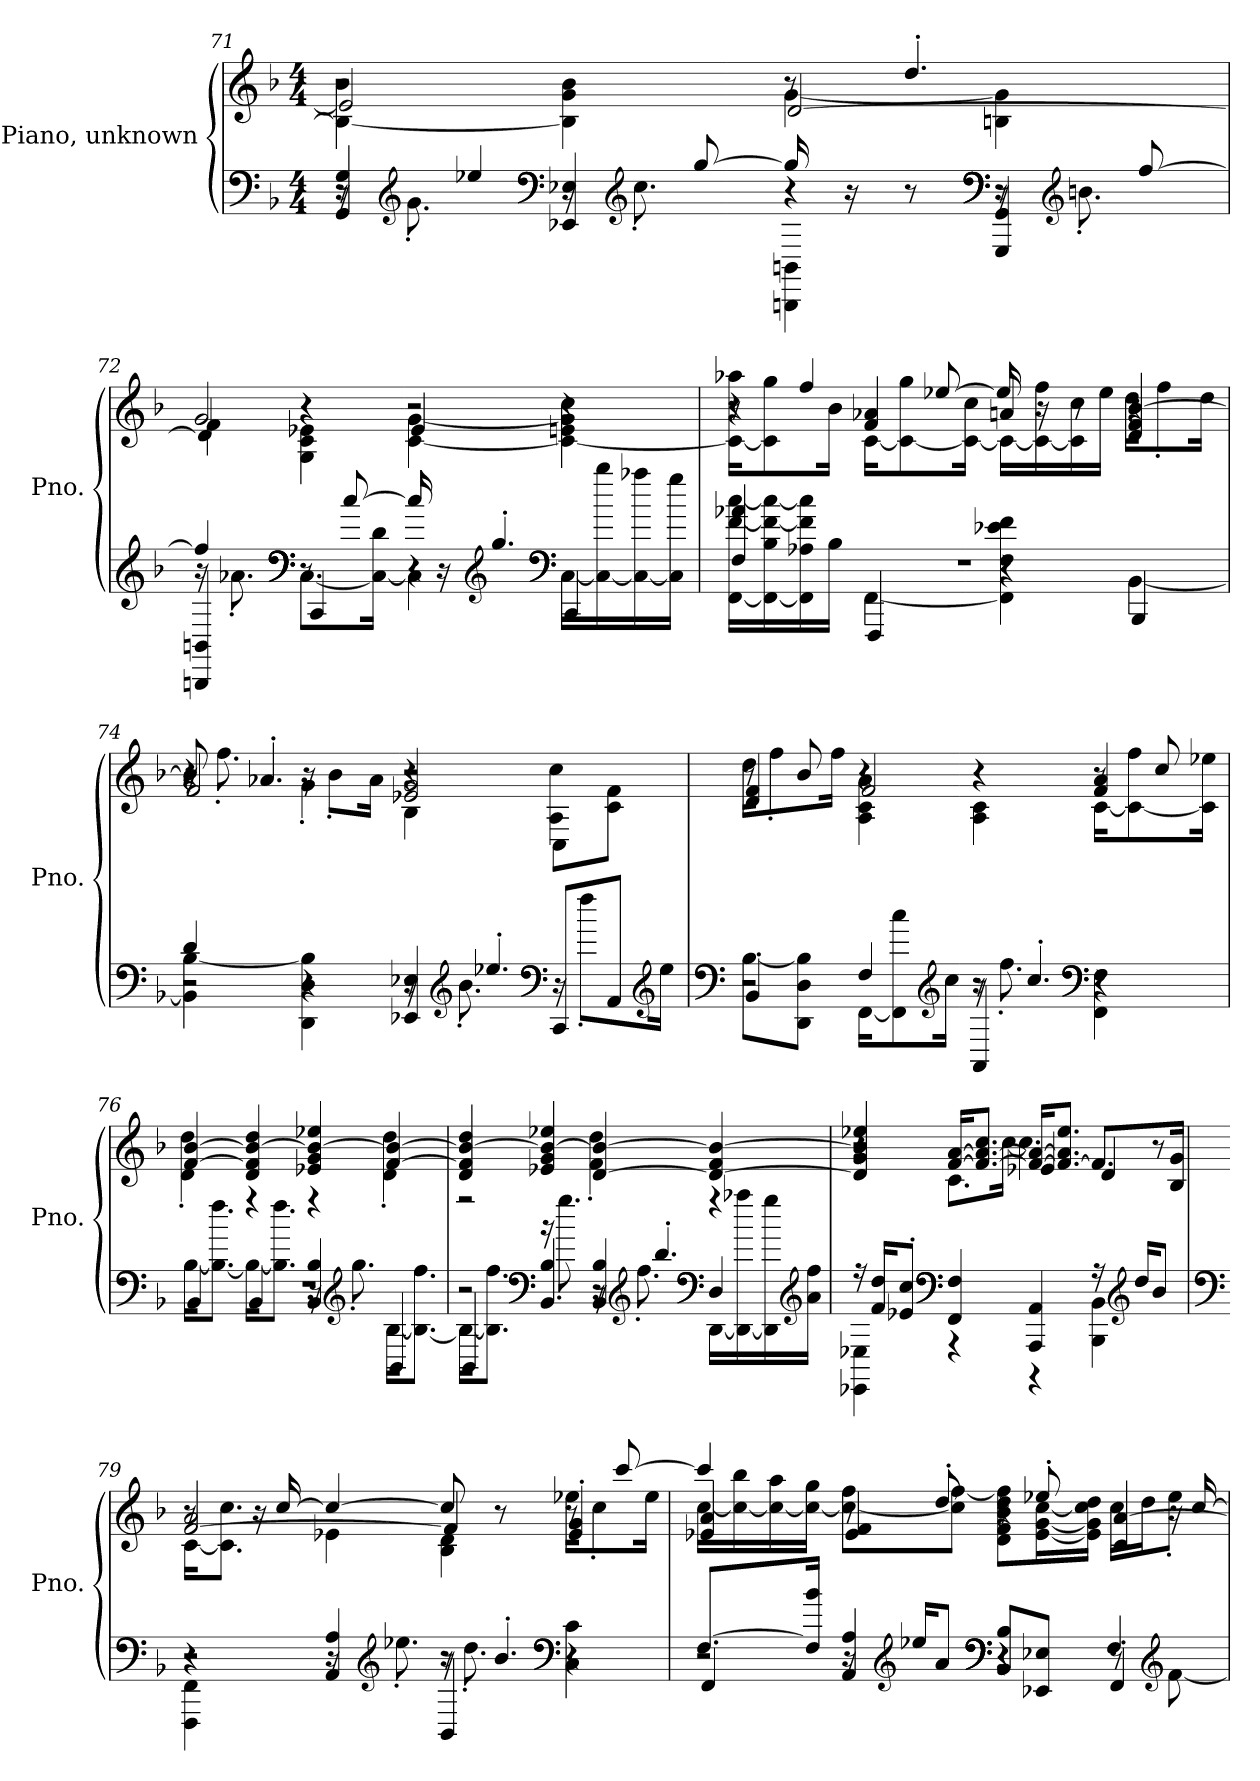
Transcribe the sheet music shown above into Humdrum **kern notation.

**kern	**kern
*part1	*part1
*staff2	*staff1
*I"Piano, unknown	*
*I'Pno.	*
!!LO:LB:g=z
*clefF4	*clefG2
*k[b-]	*k[b-]
*M4/4	*M4/4
=71	=71
*^	*^
*	*^	*	*^
8r	16r	4GG/ 4G/	2r	4B-\_ 4b-\	2e-/]
*clefG2	*	*	*	*	*
.	8.g'\	.	.	.	.
4ee-X/	.	.	.	.	.
*clefF4	*	*	*	*	*
.	16r	4EE-X/ 4E-X/	.	4B-\] 4g\ 4b-\	.
*clefG2	*	*	*	*	*
.	8.cc'\	.	.	.	.
[8gg/	.	.	.	.	.
16gg/]	4BBBn\ 4BBn\	4r	8r	[4g\	[2d/
16r	.	.	.	.	.
8r	.	.	4.dd'/	.	.
*clefF4	*	*	*	*	*
8r	16r	4GGG/ 4GG/	.	4Bn\ 4g\]	.
*clefG2	*	*	*	*	*
.	8.bn'\	.	.	.	.
[8ff/	.	.	.	.	.
!!LO:LB:g=z	!!	!!
=72	=72	=72	=72	=72	=72
4ff/]	16r	4BBBn/ 4BBn/	2g/	4f\	4d/]
.	8.a-X'\	.	.	.	.
*clefF4	*	*	*	*	*
8r	[8.C\L	4CC/	.	4G\ 4c\ 4e-X\	4r
[8cc/	.	.	.	.	.
.	16C\_ 16d\Jk	.	.	.	.
16cc/]	4C\]	4r	2r	[4c\ [4g\	4e-/
16r	.	.	.	.	.
*clefG2	*	*	*	*	*
4.gg'/	.	.	.	.	.
*clefF4	*	*	*	*	*
.	[16C\LL	4CC/	.	4c\_ 4en\ 4g\] 4cc\	4r
.	16C\_ 16bb-\	.	.	.	.
.	16C\_ 16aa-X\	.	.	.	.
.	16C\] 16gg\JJ	.	.	.	.
!!LO:LB:g=z	!!	!!
=73	=73	=73	=73	=73	=73
1r	[16FF\ [16f\ [16cc\LL	4F/ 4a-X/	4r	16c\_ 16aa-X\KL	8r
.	16FF\_ 16B-\ 16f\_ 16cc\_	.	.	8c\] 8gg\	.
.	16FF\] 16A-X\ 16f\] 16cc\]	.	.	.	4ff/
.	16B-\JJ	.	.	16b-\Jk	.
.	[4FF\	4FFF/	4f/ 4a-X/	[16c\KL	.
.	.	.	.	8c\_ 8gg\	.
.	.	.	.	.	[8ee-X/
.	.	.	.	16c\_ 16cc\Jk	.
.	4FF\] 4F\ 4e-X\ 4f\	4r	4an/	16c\LL_	16ee-/]
.	.	.	.	16c\_ 16ff\	16r
.	.	.	.	16c\] 16cc\	8r
.	.	.	.	16ee-\JJ	.
.	[4BB-\	4BBB-/	4d/ 4f/ [4b-/	16dd\KL	4r
.	.	.	.	8ff'\	.
.	.	.	.	16dd\Jk	.
=74	=74	=74	=74	=74	=74
*	*	*	*	*	*^
2r	4BB-\] [4B-\	4d/	8b-/]	16r	2f/	4r
.	.	.	.	8.ff'\	.	.
.	.	.	4.a-X'/	.	.	.
.	4DD\ 4D\ 4B-\]	4r	.	16r	.	4g'\
.	.	.	.	8b-'\L	.	.
.	.	.	.	16a-\Jk	.	.
8r	16r	4EE-X/ 4E-X/	2r	4B-\	2e-X/ 2g/	4r
*clefG2	*	*	*	*	*	*
.	8.b-'\	.	.	.	.	.
4.ee-X'/	.	.	.	.	.	.
*clefF4	*	*	*	*	*	*
.	16r	8CC/L	.	8C\L	.	4A\ 4cc\
.	8ff'\L	.	.	.	.	.
.	.	8AA/J	.	8c\ 8f\J	.	.
*clefG2	*	*	*	*	*	*
.	16ee-\Jk	.	.	.	.	.
*	*	*	*v	*v	*v	*v
!!LO:LB:g=z
=75	=75	=75	=75
*clefF4	*	*	*
*	*	*	*^
*	*	*	*	*^
2r	[8B-\L	4BB-'/	8r	16dd\KL	4d/ 4f/
.	.	.	.	8ff'\	.
.	8DD\ 8D\ 8B-\]J	.	8b-/	.	.
.	.	.	.	16ff\Jk	.
.	[16FF\KL	4F/	4r	4A\ 4c\ 4a\	2f/
.	8FF\] 8cc\	.	.	.	.
*clefG2	*	*	*	*	*
.	16cc\Jk	.	.	.	.
8r	16r	4AA/	4r	4A\ 4c\	.
.	8.ff'\	.	.	.	.
4.cc'/	.	.	.	.	.
*clefF4	*	*	*	*	*
.	4FF\ 4F\	4r	8r	[16c\KL	4f/ 4a/
.	.	.	.	8c\_ 8ff\	.
.	.	.	8cc/	.	.
.	.	.	.	16c\] 16ee-X\Jk	.
*	*	*	*	*v	*v
=76	=76	=76	=76	=76
1r	[16B-\KL	4BB-/	[4f/ [4b-/	4d\' 4dd\'
.	8.B-\_ 8.ff\J	.	.	.
.	16B-\KL_	4BB-/	4d/ 4f/] 4b-/_ 4dd/	4r
.	8.B-\] 8.ff\J	.	.	.
.	16r	4BB-/ 4B-/	4e-X/ 4g/ 4b-/_ 4ee-X/	4r
*clefG2	*	*	*	*
.	8.gg'\	.	.	.
.	[16B-\KL	4BB-/	[4f/ 4b-/_	4d\' 4dd\'
.	8.B-\_ 8.ff\J	.	.	.
!!LO:LB:g=z	!!
=77	=77	=77	=77	=77
2r	16B-\KL_	4BB-/	4d/ 4f/] 4b-/_ 4dd/	2r
.	8.B-\] 8.ff\J	.	.	.
*clefF4	*	*	*	*
.	16r	4BB-/ 4B-/	4e-X/ 4g/ 4b-/_ 4ee-X/	.
.	8.gg'\	.	.	.
8r	16r	4BB-/ 4B-/	[4d/ 4b-/_	4f\' 4dd\'
*clefG2	*	*	*	*
.	8.ff'\	.	.	.
4.bb-'/	.	.	.	.
*clefF4	*	*	*	*
.	[16DD\LL	4D/	4d/_ 4f/ 4b-/_	4r
.	16DD\_ 16aa-X\	.	.	.
.	16DD\] 16gg\	.	.	.
*clefG2	*	*	*	*
.	16a\ 16ff\JJ	.	.	.
*	*v	*v	*	*
=78	=78	=78	=78
*	*	*	*^
16r	4EE-X\ 4E-X\	4d/] 4g/ 4b-/] 4ee-X/	4r	2r
16f/ 16dd/KL	.	.	.	.
8e-X/' 8cc/'J	.	.	.	.
*clefF4	*	*	*	*
4FF/ 4F/	4r	[16f/ [16a/KL	8.c\L	.
.	.	8.f/_ 8.a/_ 8.cc/J	.	.
.	.	.	[16cc\Jk	.
4AAA/ 4AA/	4r	16f/_ 16a/_KL	4.cc\]	4e-X/
.	.	8.f/_ 8.a/] 8.ee-/J	.	.
16r	4BBB-\ 4BB-\	8.f/L]	.	4d/
*clefG2	*	*	*	*
16dd/KL	.	.	.	.
8b-/J	.	.	8r	.
.	.	16B-/ 16g/Jk	.	.
*v	*v	*	*	*
!!LO:PB:g=z	!!	!!
=79	=79	=79	=79
*clefF4	*	*	*
*^	*	*	*
*	*^	*	*	*
2r	4FFF\ 4FF\	4r	8r	[16c\KL	[2f/ 2a/
.	.	.	.	8.c\] 8.cc\J	.
.	.	.	16r	.	.
.	.	.	[16cc/	.	.
.	16r	4AA/ 4A/	4cc/_	4e-X\	.
*clefG2	*	*	*	*	*
.	8.ee-X'\	.	.	.	.
8r	16r	4BB-/	8cc/]	4B-\ 4d\	4f/]
.	8.dd'\	.	.	.	.
4.b-'/	.	.	8r	.	.
*clefF4	*	*	*	*	*
.	4C\ 4c\	4r	8r	16ee-X\KL	4e-/' 4g/'
.	.	.	.	8cc'\	.
.	.	.	[8ccc/	.	.
.	.	.	.	16ee-\Jk	.
!!LO:LB:g=z	!!	!!
=80	=80	=80	=80	=80	=80
[8.F/L	2r	4FF/	4ccc/]	[16cc\LL	4e-X/ 4a/
.	.	.	.	16cc\_ 16bb-\	.
.	.	.	.	16cc\_ 16aa\	.
16F/] 16b-/Jk	.	.	.	16cc\_ 16gg\JJ	.
16r	.	4AA/ 4A/	8r	8cc\_ 8ff\L	4e-/ 4f/
*clefG2	*	*	*	*	*
16ee-X/KL	.	.	.	.	.
8a/J	.	.	8dd'/	8cc\] [8ff\J	.
*clefF4	*	*	*	*	*
8BB-/ 8B-/L	4r	4r	8r	8d\ 8f\ 8b-\ 8dd\ 8ff\]L	4r
8EE-X/ 8E-X/J	.	.	8ee-X'/	[16e-\ [16g\ [16cc\L	.
.	.	.	.	16e-\] 16g\] 16cc\] 16dd\JJ	.
4FF'/	8r	4F/	8r	16cc\LL	4c/ [4a/
.	.	.	.	16dd\J	.
*clefG2	*	*	*	*	*
.	[8f\	.	16r	8ee-'\J	.
.	.	.	[16cc/	.	.
*v	*v	*v	*	*	*
*	*v	*v	*v
=	=
*-	*-
